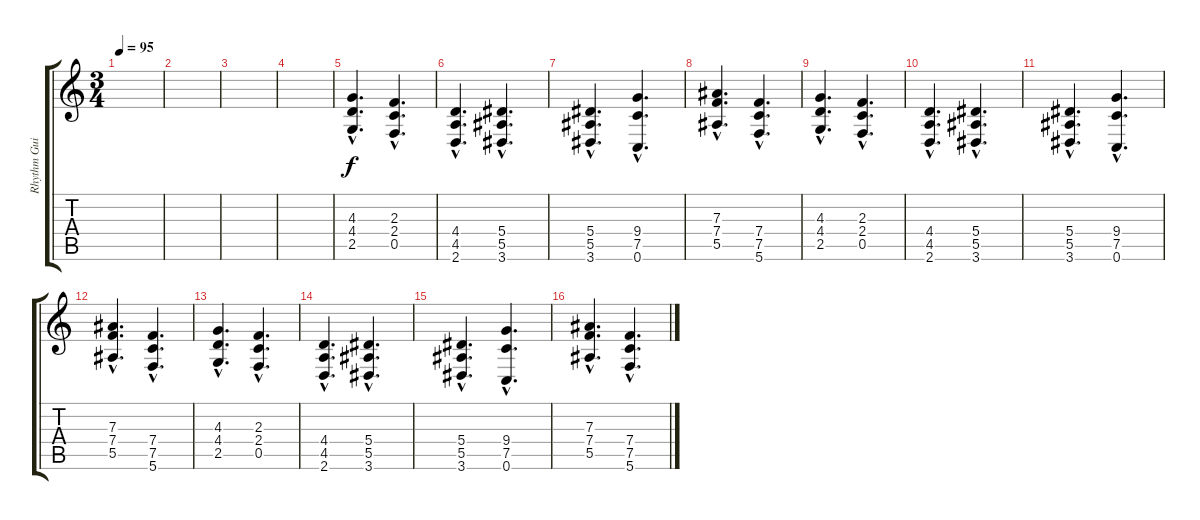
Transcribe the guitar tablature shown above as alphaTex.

\track ("Rhythm Guitar II" "Rhythm Gui") {instrument distortionguitar}
\staff {score tabs}
\tuning (C4 G3 Eb3 Bb2 F2 C2) {hide}
\ts (3 4)
\tempo 95
\clef g2
\ks c
|
|
|
|
(4.3{hac} 4.4{hac} 2.5{hac}).4{d volume 13} (2.3{hac} 2.4{hac} 0.5{hac}).4{d} |
(4.4{hac} 4.5{hac} 2.6{hac}).4{d} (5.4{hac} 5.5{hac} 3.6{hac}).4{d} |
(5.4{hac} 5.5{hac} 3.6{hac}).4{d} (9.4{hac} 7.5{hac} 0.6{hac}).4{d} |
(7.3{hac} 7.4{hac} 5.5{hac}).4{d} (7.4{hac} 7.5{hac} 5.6{hac}).4{d} |
(4.3{hac} 4.4{hac} 2.5{hac}).4{d} (2.3{hac} 2.4{hac} 0.5{hac}).4{d} |
(4.4{hac} 4.5{hac} 2.6{hac}).4{d} (5.4{hac} 5.5{hac} 3.6{hac}).4{d} |
(5.4{hac} 5.5{hac} 3.6{hac}).4{d} (9.4{hac} 7.5{hac} 0.6{hac}).4{d} |
(7.3{hac} 7.4{hac} 5.5{hac}).4{d} (7.4{hac} 7.5{hac} 5.6{hac}).4{d} |
(4.3{hac} 4.4{hac} 2.5{hac}).4{d} (2.3{hac} 2.4{hac} 0.5{hac}).4{d} |
(4.4{hac} 4.5{hac} 2.6{hac}).4{d} (5.4{hac} 5.5{hac} 3.6{hac}).4{d} |
(5.4{hac} 5.5{hac} 3.6{hac}).4{d} (9.4{hac} 7.5{hac} 0.6{hac}).4{d} |
(7.3{hac} 7.4{hac} 5.5{hac}).4{d} (7.4{hac} 7.5{hac} 5.6{hac}).4{d}
